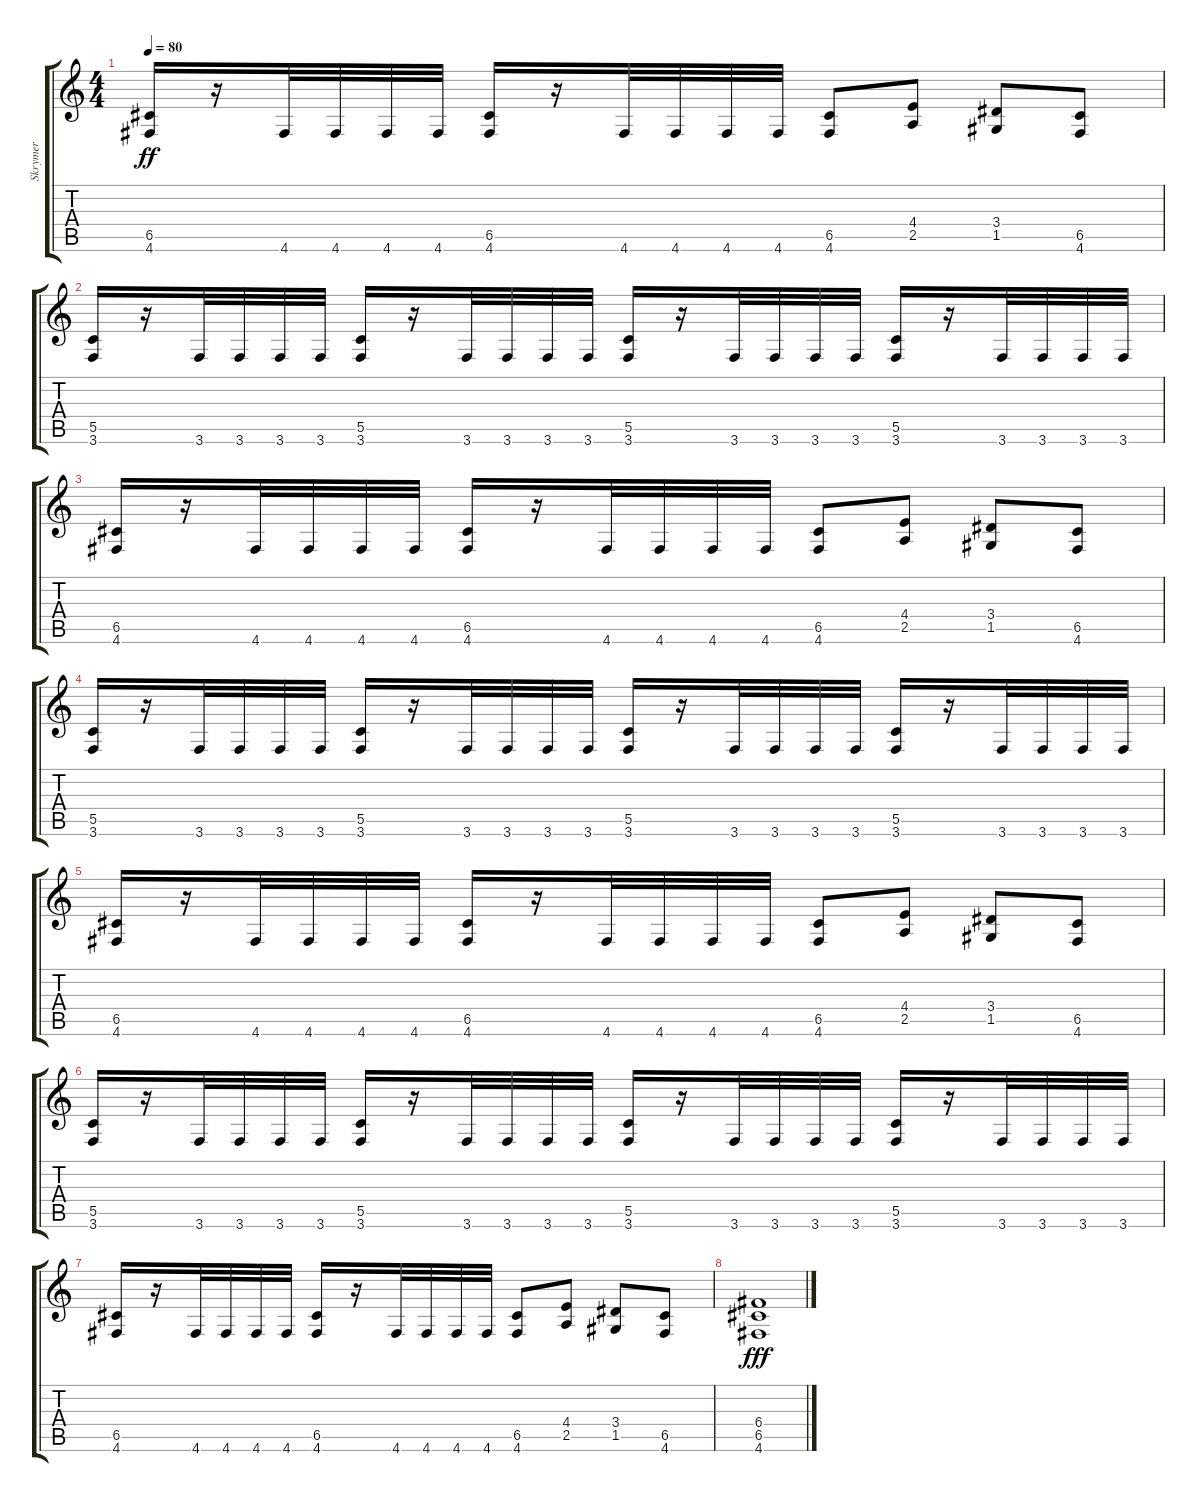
\track ("Skrymer" "Skrymer") {instrument distortionguitar}
\staff {score tabs}
\tuning (D4 A3 F3 C3 G2 D2) {hide}
\ts (4 4)
\tempo 80
\clef g2
\ks c
(6.5 4.6).16{dy ff} r.16 4.6.32 4.6.32 4.6.32 4.6.32 (6.5 4.6).16 r.16 4.6.32 4.6.32 4.6.32 4.6.32 (6.5 4.6).8 (4.4 2.5).8 (3.4 1.5).8 (6.5 4.6).8 |
(5.5 3.6).16 r.16 3.6.32 3.6.32 3.6.32 3.6.32 (5.5 3.6).16 r.16 3.6.32 3.6.32 3.6.32 3.6.32 (5.5 3.6).16 r.16 3.6.32 3.6.32 3.6.32 3.6.32 (5.5 3.6).16 r.16 3.6.32 3.6.32 3.6.32 3.6.32 |
(6.5 4.6).16 r.16 4.6.32 4.6.32 4.6.32 4.6.32 (6.5 4.6).16 r.16 4.6.32 4.6.32 4.6.32 4.6.32 (6.5 4.6).8 (4.4 2.5).8 (3.4 1.5).8 (6.5 4.6).8 |
(5.5 3.6).16 r.16 3.6.32 3.6.32 3.6.32 3.6.32 (5.5 3.6).16 r.16 3.6.32 3.6.32 3.6.32 3.6.32 (5.5 3.6).16 r.16 3.6.32 3.6.32 3.6.32 3.6.32 (5.5 3.6).16 r.16 3.6.32 3.6.32 3.6.32 3.6.32 |
(6.5 4.6).16 r.16 4.6.32 4.6.32 4.6.32 4.6.32 (6.5 4.6).16 r.16 4.6.32 4.6.32 4.6.32 4.6.32 (6.5 4.6).8 (4.4 2.5).8 (3.4 1.5).8 (6.5 4.6).8 |
(5.5 3.6).16 r.16 3.6.32 3.6.32 3.6.32 3.6.32 (5.5 3.6).16 r.16 3.6.32 3.6.32 3.6.32 3.6.32 (5.5 3.6).16 r.16 3.6.32 3.6.32 3.6.32 3.6.32 (5.5 3.6).16 r.16 3.6.32 3.6.32 3.6.32 3.6.32 |
(6.5 4.6).16 r.16 4.6.32 4.6.32 4.6.32 4.6.32 (6.5 4.6).16 r.16 4.6.32 4.6.32 4.6.32 4.6.32 (6.5 4.6).8 (4.4 2.5).8 (3.4 1.5).8 (6.5 4.6).8 |
(6.4 6.5 4.6).1{dy fff}
